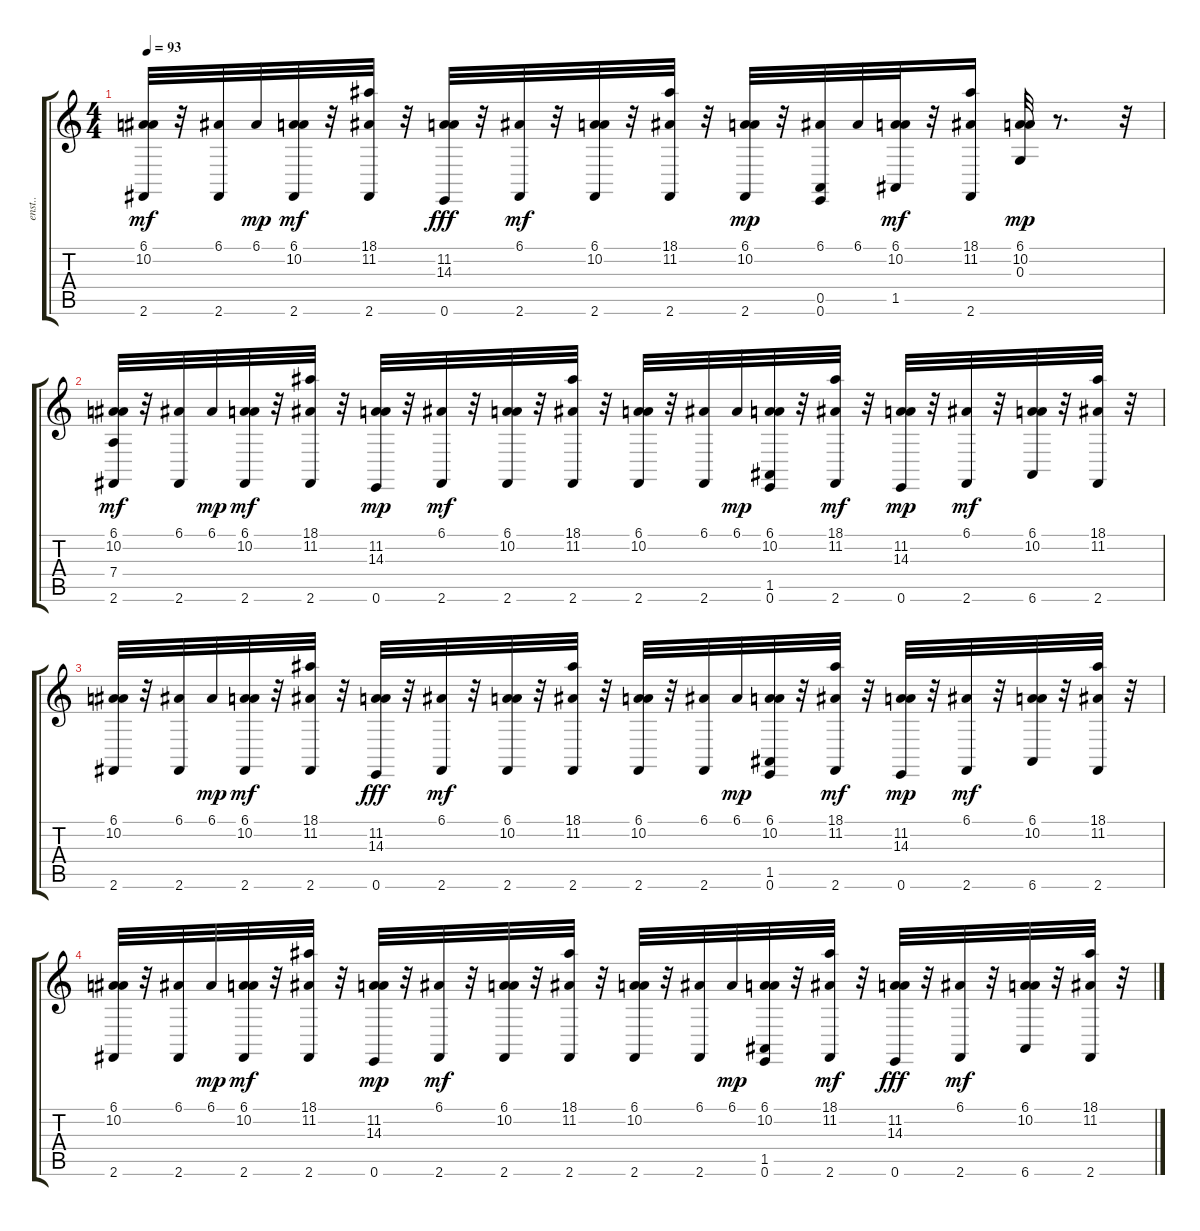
\track ("enst.." "enst..") {instrument drawbarorgan}
\staff {score tabs}
\tuning (E4 B3 G3 D3 A2 E2) {hide}
\ts (4 4)
\tempo 93
\clef g2
\ks c
(6.1 10.2 2.6).32{dy mf} r.32 (6.1 2.6).32 6.1.32{dy mp} (6.1 10.2 2.6).32{dy mf} r.32 (18.1 11.2 2.6).32 r.32 (11.2 14.3 0.6).32{dy fff} r.32 (6.1 2.6).32{dy mf} r.32 (6.1 10.2 2.6).32 r.32 (18.1 11.2 2.6).32 r.32 (6.1 10.2 2.6).32{dy mp} r.32 (6.1 0.5 0.6).32 6.1.32 (6.1 10.2 1.5).32{dy mf} r.32 (18.1 11.2 2.6).16 (6.1 10.2 0.3).32{dy mp} r.8{d} r.32 |
(6.1 10.2 7.4 2.6).32{dy mf} r.32 (6.1 2.6).32 6.1.32{dy mp} (6.1 10.2 2.6).32{dy mf} r.32 (18.1 11.2 2.6).32 r.32 (11.2 14.3 0.6).32{dy mp} r.32 (6.1 2.6).32{dy mf} r.32 (6.1 10.2 2.6).32 r.32 (18.1 11.2 2.6).32 r.32 (6.1 10.2 2.6).32 r.32 (6.1 2.6).32 6.1.32{dy mp} (6.1 10.2 1.5 0.6).32 r.32 (18.1 11.2 2.6).32{dy mf} r.32 (11.2 14.3 0.6).32{dy mp} r.32 (6.1 2.6).32{dy mf} r.32 (6.1 10.2 6.6).32 r.32 (18.1 11.2 2.6).32 r.32 |
(6.1 10.2 2.6).32 r.32 (6.1 2.6).32 6.1.32{dy mp} (6.1 10.2 2.6).32{dy mf} r.32 (18.1 11.2 2.6).32 r.32 (11.2 14.3 0.6).32{dy fff} r.32 (6.1 2.6).32{dy mf} r.32 (6.1 10.2 2.6).32 r.32 (18.1 11.2 2.6).32 r.32 (6.1 10.2 2.6).32 r.32 (6.1 2.6).32 6.1.32{dy mp} (6.1 10.2 1.5 0.6).32 r.32 (18.1 11.2 2.6).32{dy mf} r.32 (11.2 14.3 0.6).32{dy mp} r.32 (6.1 2.6).32{dy mf} r.32 (6.1 10.2 6.6).32 r.32 (18.1 11.2 2.6).32 r.32 |
(6.1 10.2 2.6).32 r.32 (6.1 2.6).32 6.1.32{dy mp} (6.1 10.2 2.6).32{dy mf} r.32 (18.1 11.2 2.6).32 r.32 (11.2 14.3 0.6).32{dy mp} r.32 (6.1 2.6).32{dy mf} r.32 (6.1 10.2 2.6).32 r.32 (18.1 11.2 2.6).32 r.32 (6.1 10.2 2.6).32 r.32 (6.1 2.6).32 6.1.32{dy mp} (6.1 10.2 1.5 0.6).32 r.32 (18.1 11.2 2.6).32{dy mf} r.32 (11.2 14.3 0.6).32{dy fff} r.32 (6.1 2.6).32{dy mf} r.32 (6.1 10.2 6.6).32 r.32 (18.1 11.2 2.6).32 r.32
